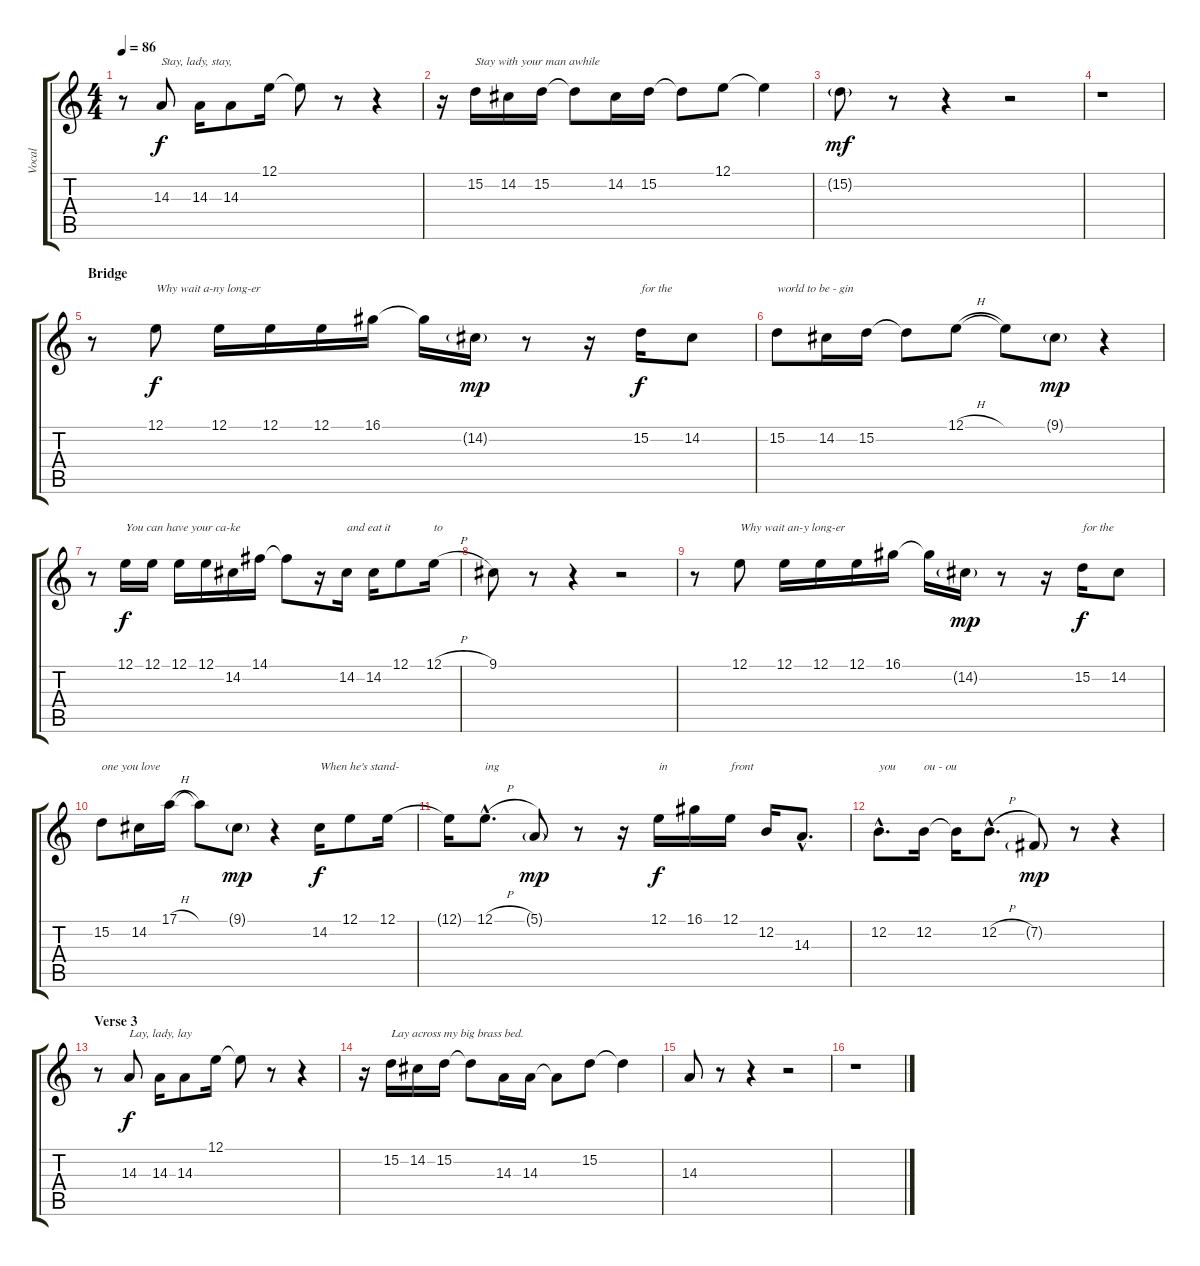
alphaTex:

\track ("Vocal" "Vocal") {instrument flute}
\staff {score tabs}
\tuning (E4 B3 G3 D3 A2 E2) {hide}
\ts (4 4)
\tempo 86
\clef g2
\ks c
r.8{dy f} 14.3.8{txt "Stay, lady, stay,"} 14.3.16 14.3.8 12.1.16 12.1{t}.8 r.8 r.4 |
r.16 15.2.16{txt "Stay with your man awhile"} 14.2.16 15.2.16 15.2{t}.8 14.2.16 15.2.16 15.2{t}.8 12.1.8 12.1{t}.4 |
15.2{g}.8{dy mf} r.8 r.4 r.2 |
r.1 |
\section ("" "Bridge")
r.8 12.1.8{txt "Why wait a-ny long-er" dy f} 12.1.16 12.1.16 12.1.16 16.1.16 16.1{t}.16 14.2{g}.16{dy mp} r.8 r.16 15.2.16{txt "for the" dy f} 14.2.8 |
15.2.8{txt "world to be - gin"} 14.2.16 15.2.16 15.2{t}.8 12.1{h}.8 12.1{t}.8 9.1{g}.8{dy mp} r.4 |
r.8 12.1.16{txt "You can have your ca-ke" dy f} 12.1.16 12.1.16 12.1.16 14.2.16 14.1.16 14.1{t}.8 r.16 14.2.16{txt "and eat it"} 14.2.16 12.1.8 12.1{h}.16{txt "to"} |
9.1.8 r.8 r.4 r.2 |
r.8 12.1.8{txt "Why wait an-y long-er"} 12.1.16 12.1.16 12.1.16 16.1.16 16.1{t}.16 14.2{g}.16{dy mp} r.8 r.16 15.2.16{txt "for the" dy f} 14.2.8 |
15.2.8{txt "one you love"} 14.2.16 17.1{h}.16 17.1{t}.8 9.1{g}.8{dy mp} r.4 14.2.16{txt "When he's stand-" dy f} 12.1.8 12.1.16 |
12.1{t}.16 12.1{h hac}.8{d txt "ing"} 5.1{g}.8{dy mp} r.8 r.16 12.1.16{txt "in" dy f} 16.1.16 12.1.16{txt "front"} 12.2.16 14.3{hac}.8{d} |
12.2{hac}.8{d txt "you"} 12.2.16{txt "ou - ou"} 12.2{t}.16 12.2{h hac}.8{d} 7.2{g}.8{dy mp} r.8 r.4 |
\section ("" "Verse 3")
r.8 14.3.8{txt "Lay, lady, lay" dy f} 14.3.16 14.3.8 12.1.16 12.1{t}.8 r.8 r.4 |
r.16 15.2.16{txt "Lay across my big brass bed."} 14.2.16 15.2.16 15.2{t}.8 14.3.16 14.3.16 14.3{t}.8 15.2.8 15.2{t}.4 |
14.3.8 r.8 r.4 r.2 |
r.1
